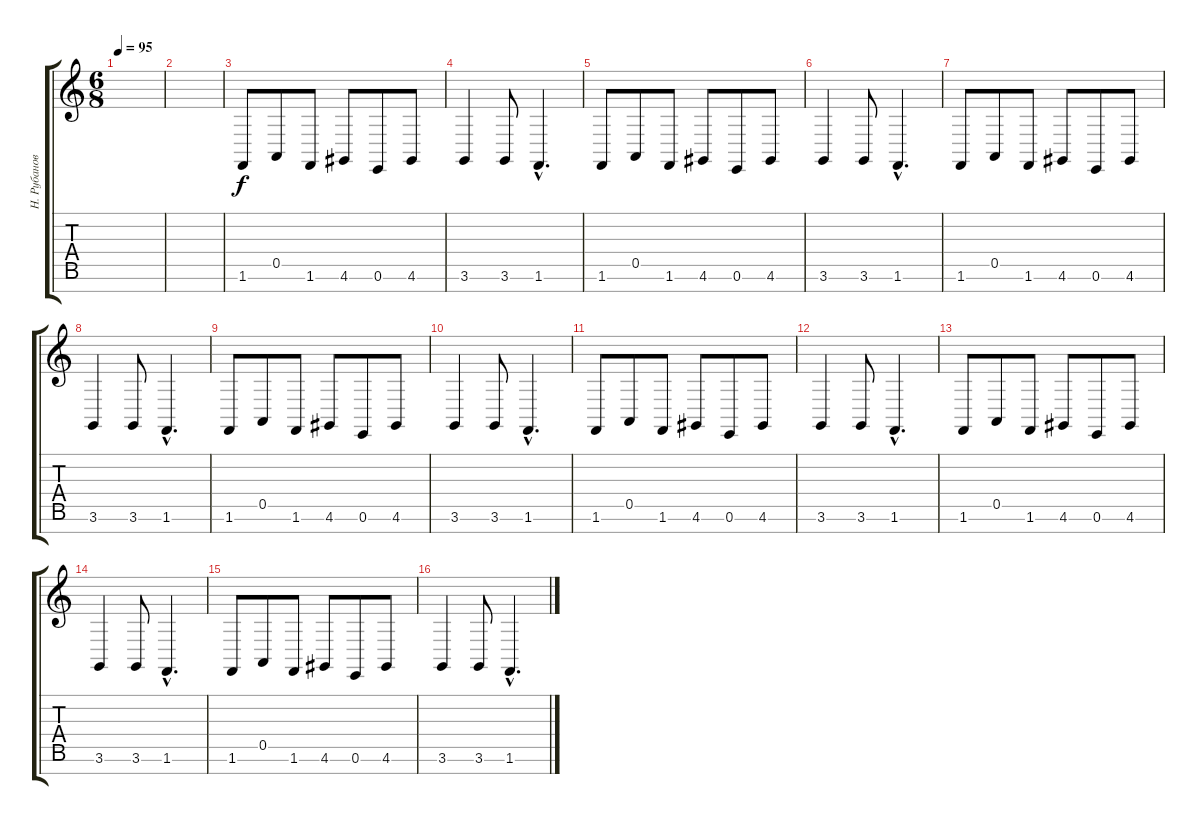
\track ("Н. Рубанов" "Н. Рубанов") {instrument oboe}
\staff {score tabs}
\tuning (E4 B3 G3 D3 A2 E2 B1) {hide}
\ts (6 8)
\tempo 95
\clef g2
\ks c
|
|
1.6.8 0.5.8 1.6.8 4.6.8 0.6.8 4.6.8 |
3.6.4 3.6.8 1.6{hac}.4{d} |
1.6.8 0.5.8 1.6.8 4.6.8 0.6.8 4.6.8 |
3.6.4 3.6.8 1.6{hac}.4{d} |
1.6.8 0.5.8 1.6.8 4.6.8 0.6.8 4.6.8 |
3.6.4 3.6.8 1.6{hac}.4{d} |
1.6.8 0.5.8 1.6.8 4.6.8 0.6.8 4.6.8 |
3.6.4 3.6.8 1.6{hac}.4{d} |
1.6.8 0.5.8 1.6.8 4.6.8 0.6.8 4.6.8 |
3.6.4 3.6.8 1.6{hac}.4{d} |
1.6.8 0.5.8 1.6.8 4.6.8 0.6.8 4.6.8 |
3.6.4 3.6.8 1.6{hac}.4{d} |
1.6.8 0.5.8 1.6.8 4.6.8 0.6.8 4.6.8 |
3.6.4 3.6.8 1.6{hac}.4{d}
